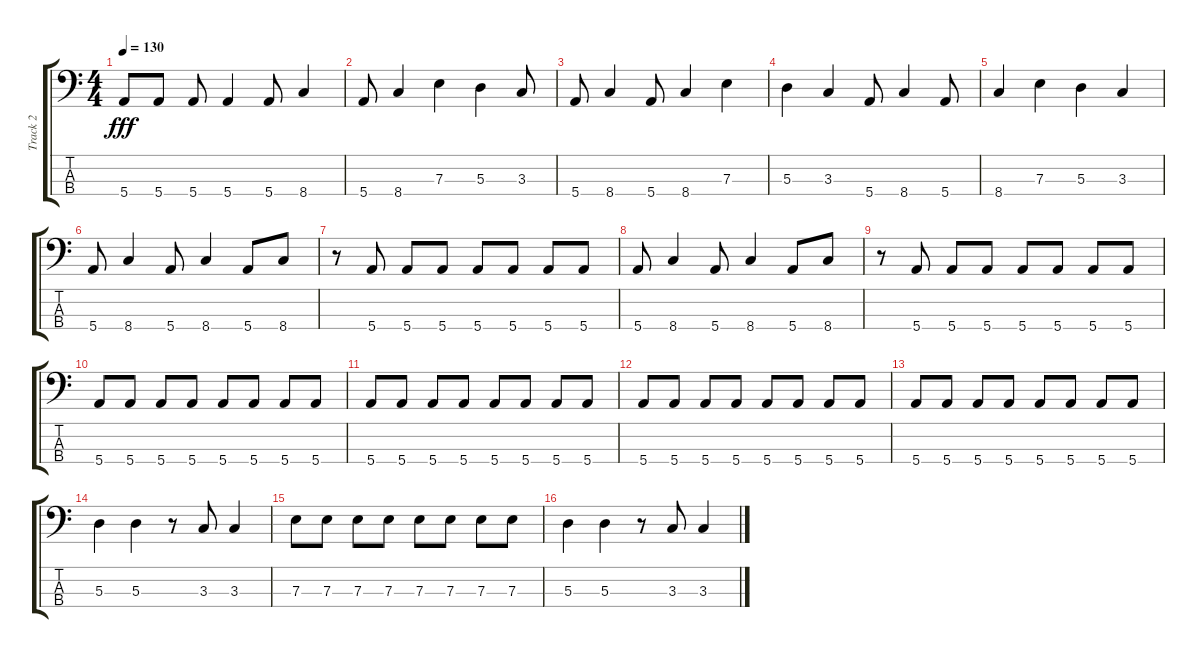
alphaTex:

\track ("Track 2" "Track 2") {instrument electricbassfinger}
\staff {score tabs}
\tuning (G2 D2 A1 E1) {hide}
\ts (4 4)
\tempo 130
\clef f4
\ks c
5.4.8{dy fff} 5.4.8 5.4.8 5.4.4 5.4.8 8.4.4 |
5.4.8 8.4.4 7.3.4 5.3.4 3.3.8 |
5.4.8 8.4.4 5.4.8 8.4.4 7.3.4 |
5.3.4 3.3.4 5.4.8 8.4.4 5.4.8 |
8.4.4 7.3.4 5.3.4 3.3.4 |
5.4.8 8.4.4 5.4.8 8.4.4 5.4.8 8.4.8 |
r.8 5.4.8 5.4.8 5.4.8 5.4.8 5.4.8 5.4.8 5.4.8 |
5.4.8 8.4.4 5.4.8 8.4.4 5.4.8 8.4.8 |
r.8 5.4.8 5.4.8 5.4.8 5.4.8 5.4.8 5.4.8 5.4.8 |
5.4.8 5.4.8 5.4.8 5.4.8 5.4.8 5.4.8 5.4.8 5.4.8 |
5.4.8 5.4.8 5.4.8 5.4.8 5.4.8 5.4.8 5.4.8 5.4.8 |
5.4.8 5.4.8 5.4.8 5.4.8 5.4.8 5.4.8 5.4.8 5.4.8 |
5.4.8 5.4.8 5.4.8 5.4.8 5.4.8 5.4.8 5.4.8 5.4.8 |
5.3.4 5.3.4 r.8 3.3.8 3.3.4 |
7.3.8 7.3.8 7.3.8 7.3.8 7.3.8 7.3.8 7.3.8 7.3.8 |
5.3.4 5.3.4 r.8 3.3.8 3.3.4
